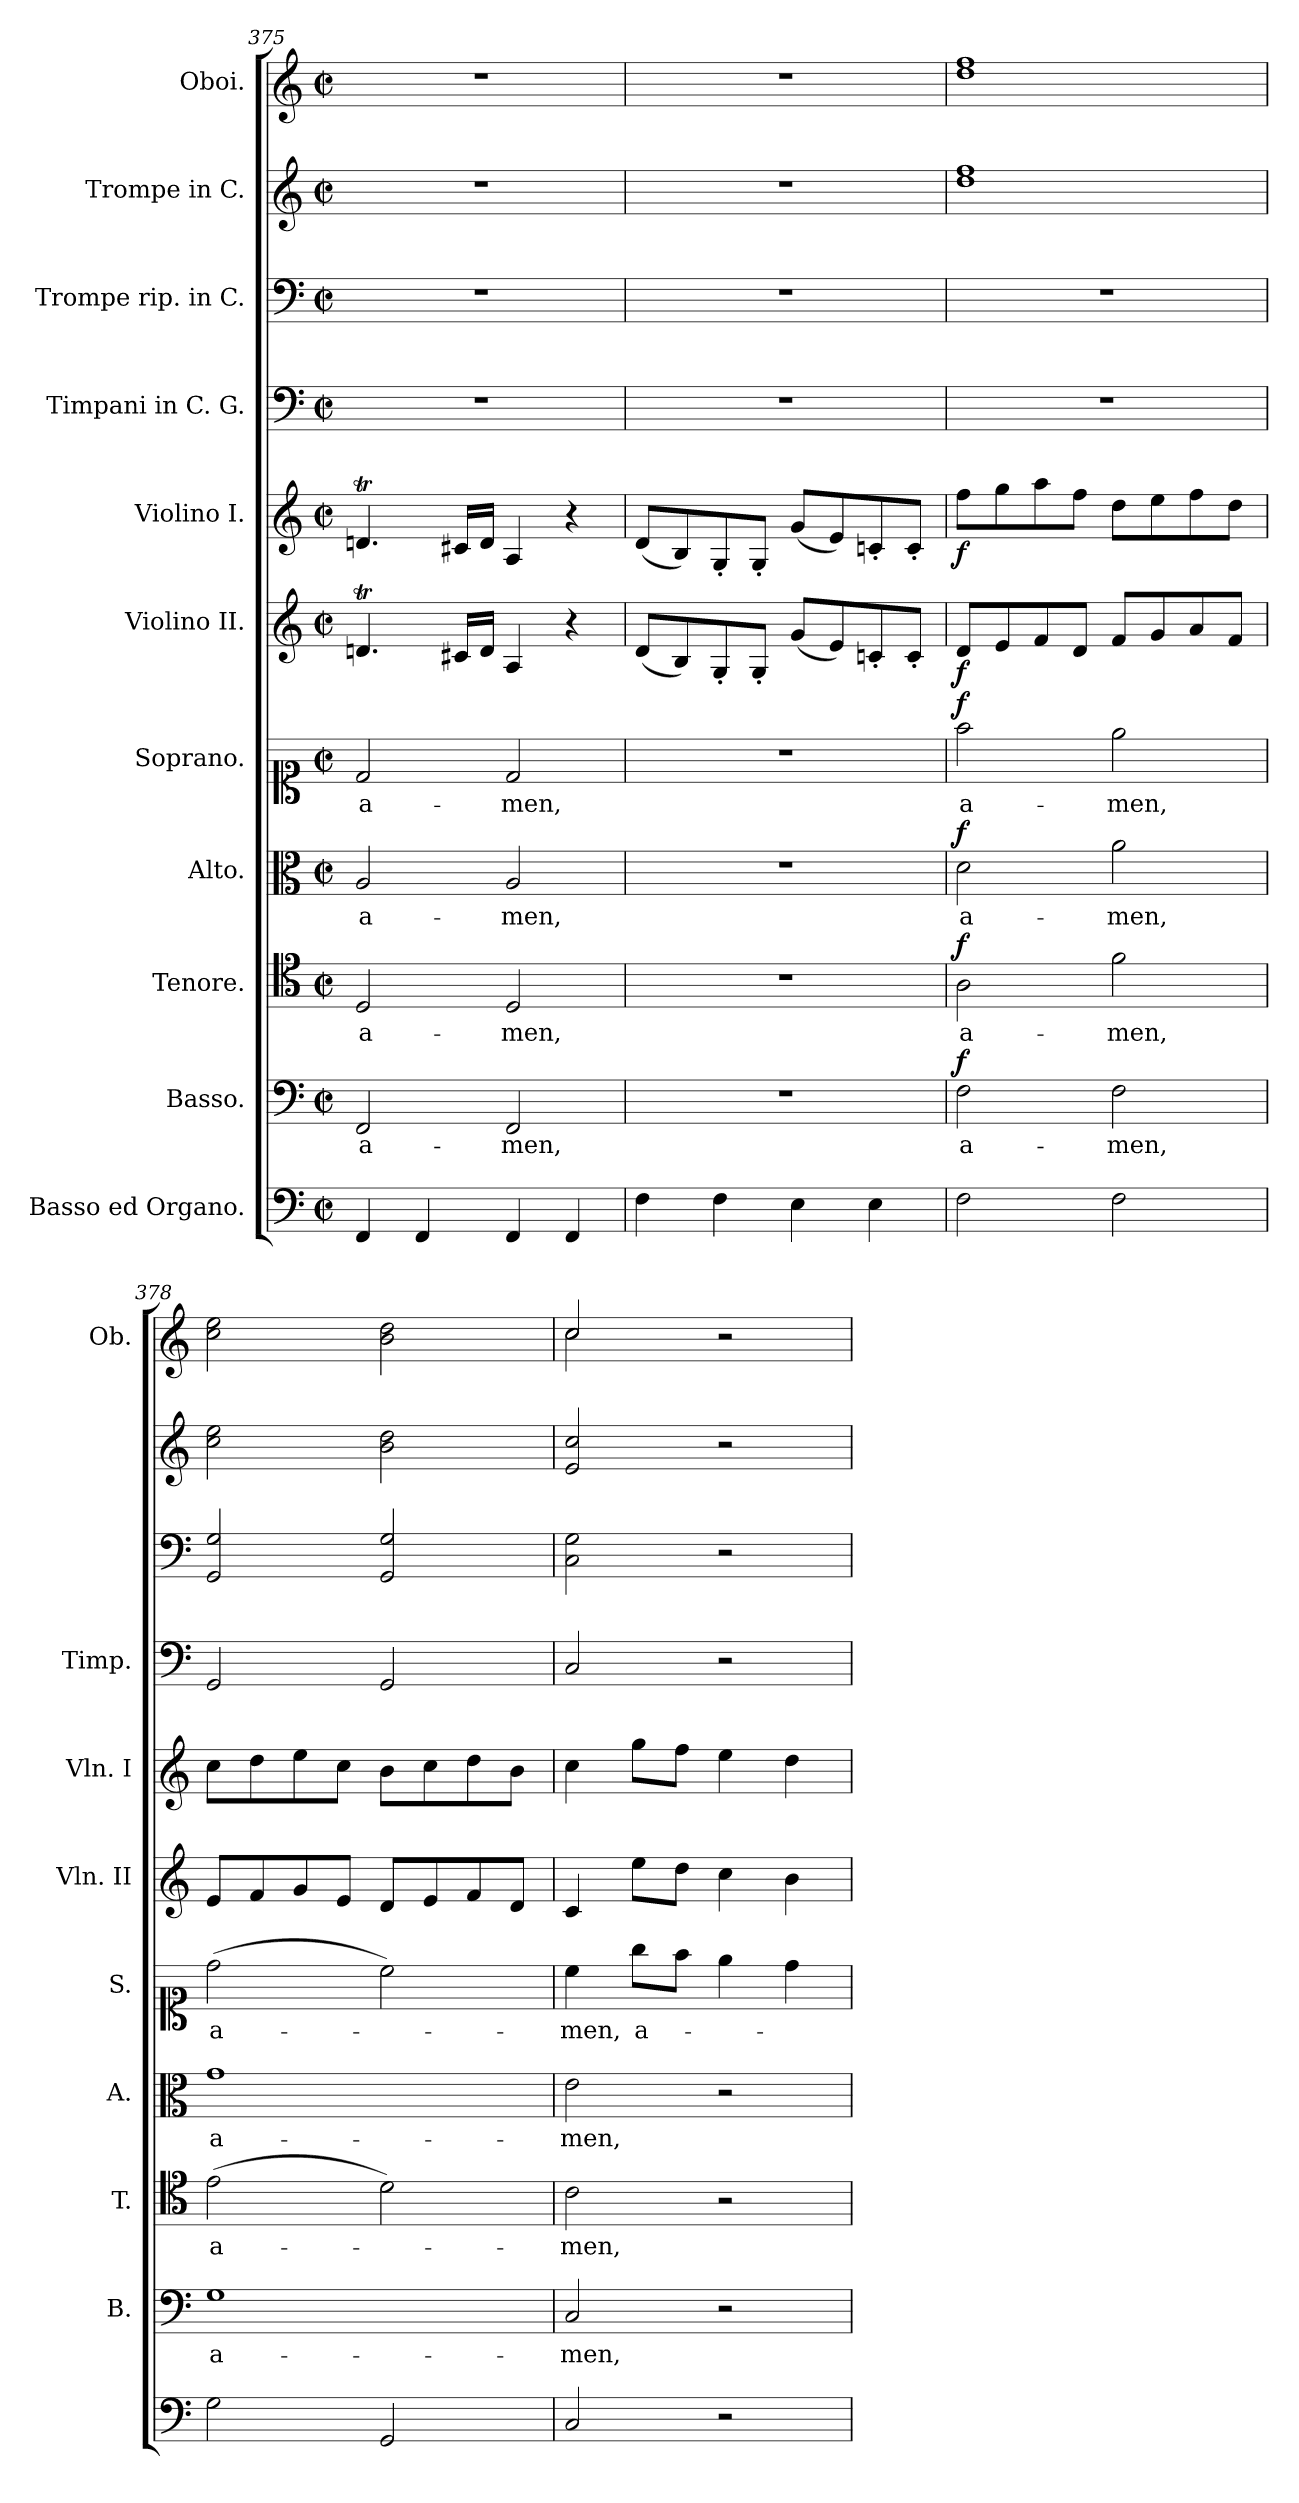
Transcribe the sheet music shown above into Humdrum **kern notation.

**kern	**kern	**text	**dynam	**kern	**text	**dynam	**kern	**text	**dynam	**kern	**text	**dynam	**kern	**dynam	**kern	**dynam	**kern	**kern	**kern	**kern
*part11	*part10	*part10	*part10	*part9	*part9	*part9	*part8	*part8	*part8	*part7	*part7	*part7	*part6	*part6	*part5	*part5	*part4	*part3	*part2	*part1
*staff11	*staff10	*staff10	*staff10	*staff9	*staff9	*staff9	*staff8	*staff8	*staff8	*staff7	*staff7	*staff7	*staff6	*staff6	*staff5	*staff5	*staff4	*staff3	*staff2	*staff1
*I"Basso ed  Organo.	*I"Basso.	*	*	*I"Tenore.	*	*	*I"Alto.	*	*	*I"Soprano.	*	*	*I"Violino II.	*	*I"Violino I.	*	*I"Timpani in C. G.	*I"Trompe rip. in C.	*I"Trompe in C.	*I"Oboi.
*	*I'B.	*	*	*I'T.	*	*	*I'A.	*	*	*I'S.	*	*	*I'Vln. II	*	*I'Vln. I	*	*I'Timp.	*	*	*I'Ob.
*clefF4	*clefF4	*	*	*clefC4	*	*	*clefC3	*	*	*clefC1	*	*	*clefG2	*	*clefG2	*	*clefF4	*clefF4	*clefG2	*clefG2
*k[]	*k[]	*	*	*k[]	*	*	*k[]	*	*	*k[]	*	*	*k[]	*	*k[]	*	*k[]	*k[]	*k[]	*k[]
*M2/2	*M2/2	*	*	*M2/2	*	*	*M2/2	*	*	*M2/2	*	*	*M2/2	*	*M2/2	*	*M2/2	*M2/2	*M2/2	*M2/2
*met(c|)	*met(c|)	*	*	*met(c|)	*	*	*met(c|)	*	*	*met(c|)	*	*	*met(c|)	*	*met(c|)	*	*met(c|)	*met(c|)	*met(c|)	*met(c|)
=375	=375	=375	=375	=375	=375	=375	=375	=375	=375	=375	=375	=375	=375	=375	=375	=375	=375	=375	=375	=375
!	!	!LO:LY:b	!	!	!LO:LY:b	!	!	!LO:LY:b	!	!	!LO:LY:b	!	!	!	!	!	!	!	!	!
4FF/	2FF/	a-	.	2D/	a-	.	2A/	a-	.	2d/	a-	.	4.dnT/	.	4.dnT/	.	1r	1r	1r	1r
4FF/	.	.	.	.	.	.	.	.	.	.	.	.	.	.	.	.	.	.	.	.
.	.	.	.	.	.	.	.	.	.	.	.	.	16c#X/LL	.	16c#X/LL	.	.	.	.	.
.	.	.	.	.	.	.	.	.	.	.	.	.	16d/JJ	.	16d/JJ	.	.	.	.	.
!	!	!LO:LY:b	!	!	!LO:LY:b	!	!	!LO:LY:b	!	!	!LO:LY:b	!	!	!	!	!	!	!	!	!
4FF/	2FF/	-men,	.	2D/	-men,	.	2A/	-men,	.	2d/	-men,	.	4A/	.	4A/	.	.	.	.	.
4FF/	.	.	.	.	.	.	.	.	.	.	.	.	4r	.	4r	.	.	.	.	.
=376	=376	=376	=376	=376	=376	=376	=376	=376	=376	=376	=376	=376	=376	=376	=376	=376	=376	=376	=376	=376
4F\	1r	.	.	1r	.	.	1r	.	.	1r	.	.	(<8d/L	.	(<8d/L	.	1r	1r	1r	1r
.	.	.	.	.	.	.	.	.	.	.	.	.	8B/)	.	8B/)	.	.	.	.	.
4F\	.	.	.	.	.	.	.	.	.	.	.	.	8G'/	.	8G'/	.	.	.	.	.
.	.	.	.	.	.	.	.	.	.	.	.	.	8G'/J	.	8G'/J	.	.	.	.	.
4E\	.	.	.	.	.	.	.	.	.	.	.	.	(<8g/L	.	(<8g/L	.	.	.	.	.
.	.	.	.	.	.	.	.	.	.	.	.	.	8e/)	.	8e/)	.	.	.	.	.
4E\	.	.	.	.	.	.	.	.	.	.	.	.	8cn'/	.	8cn'/	.	.	.	.	.
.	.	.	.	.	.	.	.	.	.	.	.	.	8c'/J	.	8c'/J	.	.	.	.	.
=377	=377	=377	=377	=377	=377	=377	=377	=377	=377	=377	=377	=377	=377	=377	=377	=377	=377	=377	=377	=377
!	!	!LO:LY:b	!LO:DY:a	!	!LO:LY:b	!LO:DY:a	!	!LO:LY:b	!LO:DY:a	!	!LO:LY:b	!LO:DY:a	!	!LO:DY:b	!	!LO:DY:b	!	!	!	!
2F\	2F\	a-	f	2A\	a-	f	2d\	a-	f	2ff\	a-	f	8d/L	f	8ff\L	f	1r	1r	1dd 1ff	1dd 1ff
.	.	.	.	.	.	.	.	.	.	.	.	.	8e/	.	8gg\	.	.	.	.	.
.	.	.	.	.	.	.	.	.	.	.	.	.	8f/	.	8aa\	.	.	.	.	.
.	.	.	.	.	.	.	.	.	.	.	.	.	8d/J	.	8ff\J	.	.	.	.	.
!	!	!LO:LY:b	!	!	!LO:LY:b	!	!	!LO:LY:b	!	!	!LO:LY:b	!	!	!	!	!	!	!	!	!
2F\	2F\	-men,	.	2f\	-men,	.	2a\	-men,	.	2ee\	-men,	.	8f/L	.	8dd\L	.	.	.	.	.
.	.	.	.	.	.	.	.	.	.	.	.	.	8g/	.	8ee\	.	.	.	.	.
.	.	.	.	.	.	.	.	.	.	.	.	.	8a/	.	8ff\	.	.	.	.	.
.	.	.	.	.	.	.	.	.	.	.	.	.	8f/J	.	8dd\J	.	.	.	.	.
=378	=378	=378	=378	=378	=378	=378	=378	=378	=378	=378	=378	=378	=378	=378	=378	=378	=378	=378	=378	=378
!	!	!LO:LY:b	!	!	!LO:LY:b	!	!	!LO:LY:b	!	!	!LO:LY:b	!	!	!	!	!	!	!	!	!
2G\	1G	a-	.	(>2e\	a-	.	1g	a-	.	(>2dd\	a-	.	8e/L	.	8cc\L	.	2GG/	2GG/ 2G/	2cc\ 2ee\	2cc\ 2ee\
.	.	.	.	.	.	.	.	.	.	.	.	.	8f/	.	8dd\	.	.	.	.	.
.	.	.	.	.	.	.	.	.	.	.	.	.	8g/	.	8ee\	.	.	.	.	.
.	.	.	.	.	.	.	.	.	.	.	.	.	8e/J	.	8cc\J	.	.	.	.	.
2GG/	.	.	.	2d\)	.	.	.	.	.	2cc\)	.	.	8d/L	.	8b\L	.	2GG/	2GG/ 2G/	2b\ 2dd\	2b\ 2dd\
.	.	.	.	.	.	.	.	.	.	.	.	.	8e/	.	8cc\	.	.	.	.	.
.	.	.	.	.	.	.	.	.	.	.	.	.	8f/	.	8dd\	.	.	.	.	.
.	.	.	.	.	.	.	.	.	.	.	.	.	8d/J	.	8b\J	.	.	.	.	.
=379	=379	=379	=379	=379	=379	=379	=379	=379	=379	=379	=379	=379	=379	=379	=379	=379	=379	=379	=379	=379
!	!	!LO:LY:b	!	!	!LO:LY:b	!	!	!LO:LY:b	!	!	!LO:LY:b	!	!	!	!	!	!	!	!	!
*	*	*	*	*	*	*	*	*	*	*	*	*	*	*	*	*	*	*	*	*^
2C/	2C/	-men,	.	2c\	-men,	.	2e\	-men,	.	4cc\	-men,	.	4c/	.	4cc\	.	2C/	2C\ 2G\	2e/ 2cc/	2cc/	2cc\
!	!	!	!	!	!	!	!	!	!	!	!LO:LY:b	!	!	!	!	!	!	!	!	!	!
.	.	.	.	.	.	.	.	.	.	8gg\L	a-	.	8ee\L	.	8gg\L	.	.	.	.	.	.
.	.	.	.	.	.	.	.	.	.	8ff\J	.	.	8dd\J	.	8ff\J	.	.	.	.	.	.
2r	2r	.	.	2r	.	.	2r	.	.	4ee\	.	.	4cc\	.	4ee\	.	2r	2r	2r	2r	2ryy
.	.	.	.	.	.	.	.	.	.	4dd\	.	.	4b\	.	4dd\	.	.	.	.	.	.
*	*	*	*	*	*	*	*	*	*	*	*	*	*	*	*	*	*	*	*	*v	*v
=	=	=	=	=	=	=	=	=	=	=	=	=	=	=	=	=	=	=	=	=
*-	*-	*-	*-	*-	*-	*-	*-	*-	*-	*-	*-	*-	*-	*-	*-	*-	*-	*-	*-	*-
